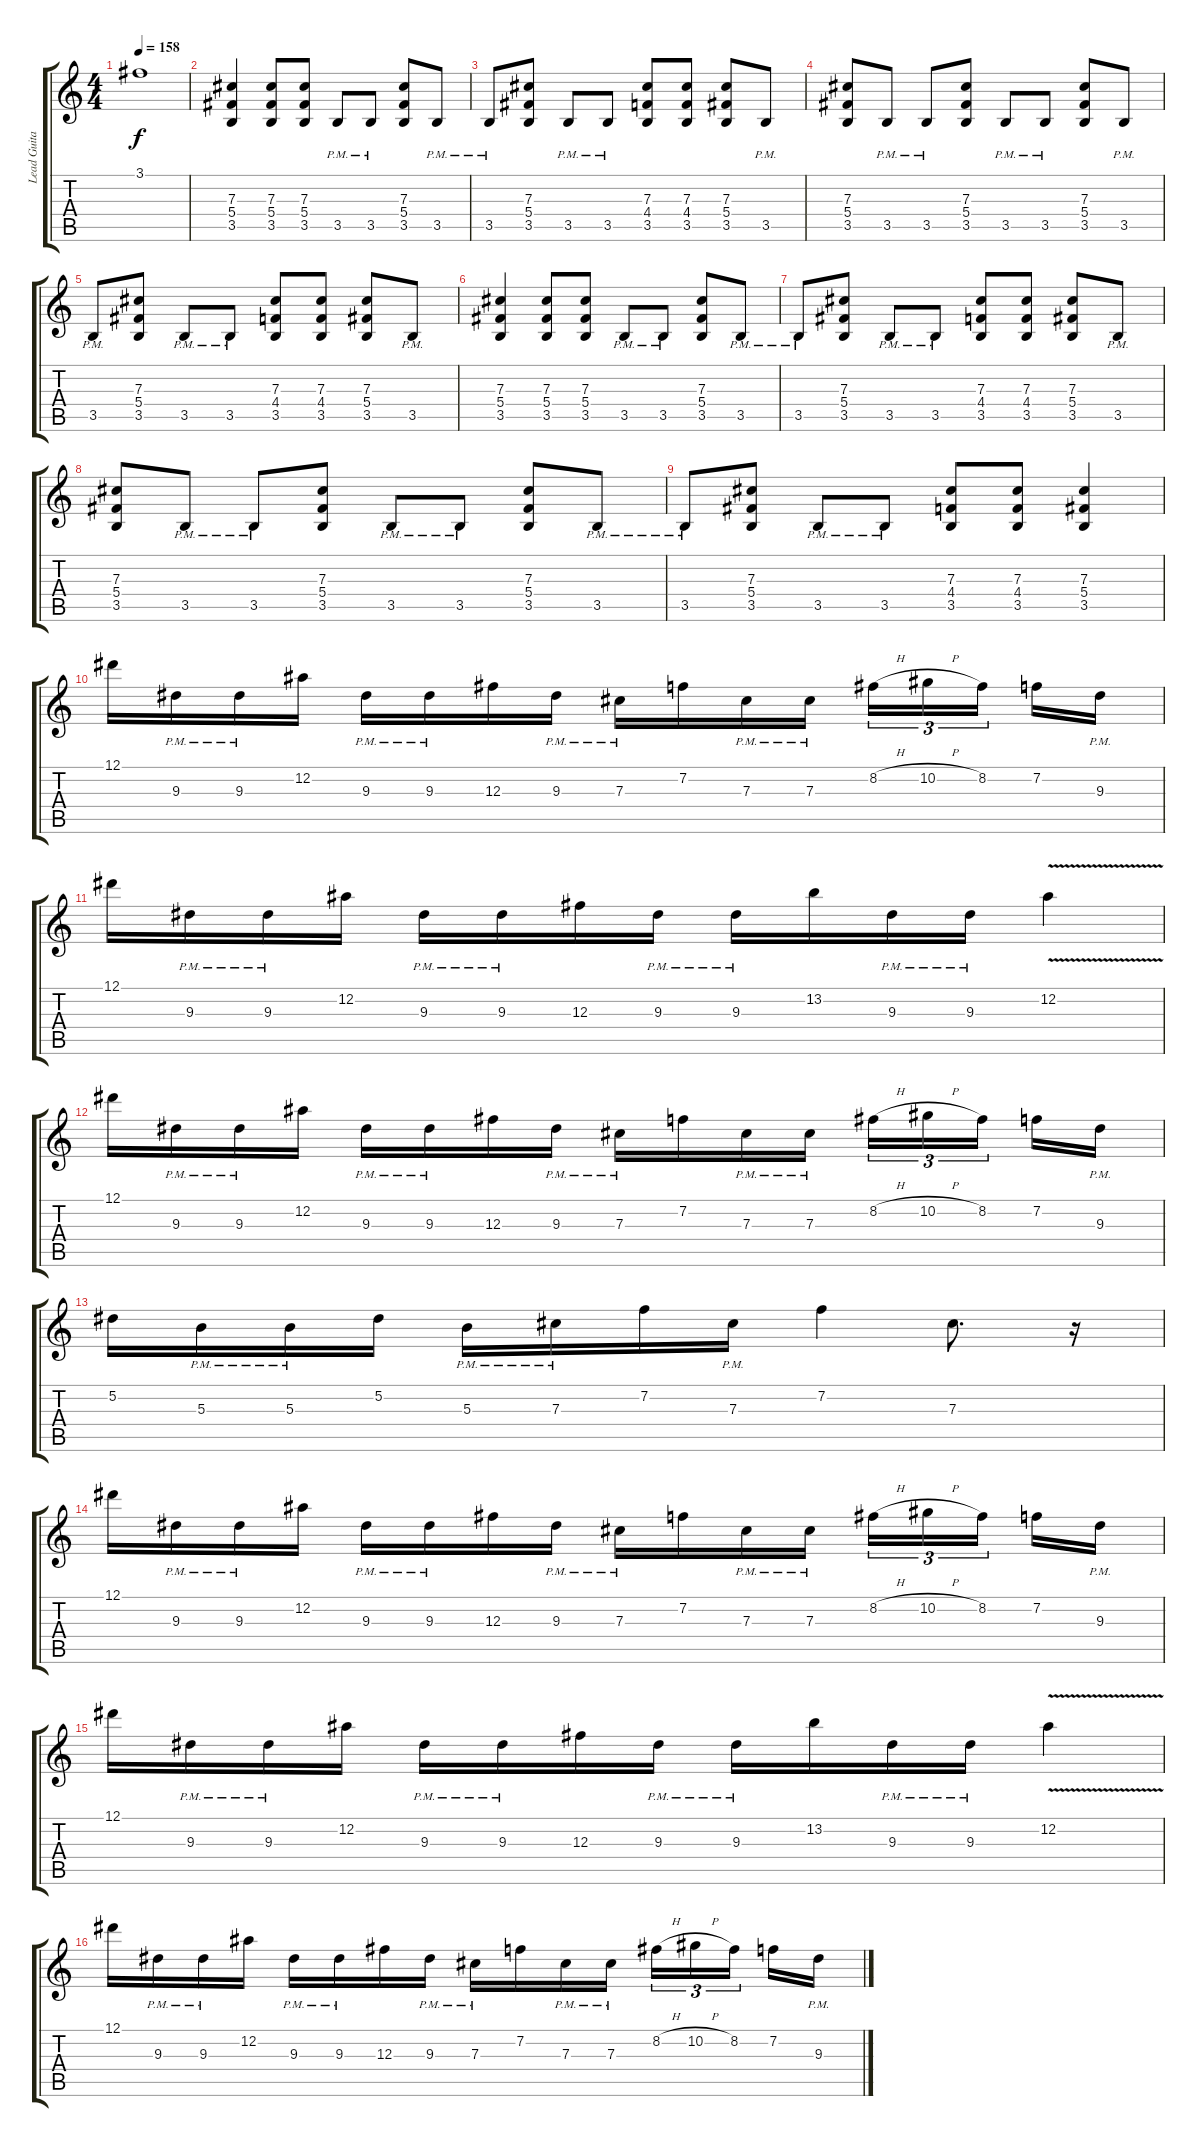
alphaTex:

\track ("Lead Guitar" "Lead Guita") {instrument distortionguitar}
\staff {score tabs}
\tuning (Eb4 Bb3 Gb3 Db3 Ab2 Eb2) {hide}
\ts (4 4)
\tempo 158
\clef g2
\ks c
3.1{t}.1{dy f} |
(7.3 5.4 3.5).4{instrument distortionguitar} (7.3 5.4 3.5).8 (7.3 5.4 3.5).8 3.5{pm}.8 3.5{pm}.8 (7.3 5.4 3.5).8 3.5{pm}.8 |
3.5{pm}.8 (7.3 5.4 3.5).8 3.5{pm}.8 3.5{pm}.8 (7.3 4.4 3.5).8 (7.3 4.4 3.5).8 (7.3 5.4 3.5).8 3.5{pm}.8 |
(7.3 5.4 3.5).8 3.5{pm}.8 3.5{pm}.8 (7.3 5.4 3.5).8 3.5{pm}.8 3.5{pm}.8 (7.3 5.4 3.5).8 3.5{pm}.8 |
3.5{pm}.8 (7.3 5.4 3.5).8 3.5{pm}.8 3.5{pm}.8 (7.3 4.4 3.5).8 (7.3 4.4 3.5).8 (7.3 5.4 3.5).8 3.5{pm}.8 |
(7.3 5.4 3.5).4 (7.3 5.4 3.5).8 (7.3 5.4 3.5).8 3.5{pm}.8 3.5{pm}.8 (7.3 5.4 3.5).8 3.5{pm}.8 |
3.5{pm}.8 (7.3 5.4 3.5).8 3.5{pm}.8 3.5{pm}.8 (7.3 4.4 3.5).8 (7.3 4.4 3.5).8 (7.3 5.4 3.5).8 3.5{pm}.8 |
(7.3 5.4 3.5).8 3.5{pm}.8 3.5{pm}.8 (7.3 5.4 3.5).8 3.5{pm}.8 3.5{pm}.8 (7.3 5.4 3.5).8 3.5{pm}.8 |
3.5{pm}.8 (7.3 5.4 3.5).8 3.5{pm}.8 3.5{pm}.8 (7.3 4.4 3.5).8 (7.3 4.4 3.5).8 (7.3 5.4 3.5).4 |
12.1.16 9.3{pm}.16 9.3{pm}.16 12.2.16 9.3{pm}.16 9.3{pm}.16 12.3.16 9.3{pm}.16 7.3{pm}.16 7.2.16 7.3{pm}.16 7.3{pm}.16 8.2{h}.16{tu (3 2)} 10.2{h}.16{tu (3 2)} 8.2.16{tu (3 2) beam splitsecondary} 7.2.16 9.3{pm}.16 |
12.1.16 9.3{pm}.16 9.3{pm}.16 12.2.16 9.3{pm}.16 9.3{pm}.16 12.3.16 9.3{pm}.16 9.3{pm}.16 13.2.16 9.3{pm}.16 9.3{pm}.16 12.2{v}.4 |
12.1.16 9.3{pm}.16 9.3{pm}.16 12.2.16 9.3{pm}.16 9.3{pm}.16 12.3.16 9.3{pm}.16 7.3{pm}.16 7.2.16 7.3{pm}.16 7.3{pm}.16 8.2{h}.16{tu (3 2)} 10.2{h}.16{tu (3 2)} 8.2.16{tu (3 2) beam splitsecondary} 7.2.16 9.3{pm}.16 |
5.2.16 5.3{pm}.16 5.3{pm}.16 5.2.16 5.3{pm}.16 7.3{pm}.16 7.2.16 7.3{pm}.16 7.2.4 7.3.8{d} r.16 |
12.1.16 9.3{pm}.16 9.3{pm}.16 12.2.16 9.3{pm}.16 9.3{pm}.16 12.3.16 9.3{pm}.16 7.3{pm}.16 7.2.16 7.3{pm}.16 7.3{pm}.16 8.2{h}.16{tu (3 2)} 10.2{h}.16{tu (3 2)} 8.2.16{tu (3 2) beam splitsecondary} 7.2.16 9.3{pm}.16 |
12.1.16 9.3{pm}.16 9.3{pm}.16 12.2.16 9.3{pm}.16 9.3{pm}.16 12.3.16 9.3{pm}.16 9.3{pm}.16 13.2.16 9.3{pm}.16 9.3{pm}.16 12.2{v}.4 |
12.1.16 9.3{pm}.16 9.3{pm}.16 12.2.16 9.3{pm}.16 9.3{pm}.16 12.3.16 9.3{pm}.16 7.3{pm}.16 7.2.16 7.3{pm}.16 7.3{pm}.16 8.2{h}.16{tu (3 2)} 10.2{h}.16{tu (3 2)} 8.2.16{tu (3 2) beam splitsecondary} 7.2.16 9.3{pm}.16
